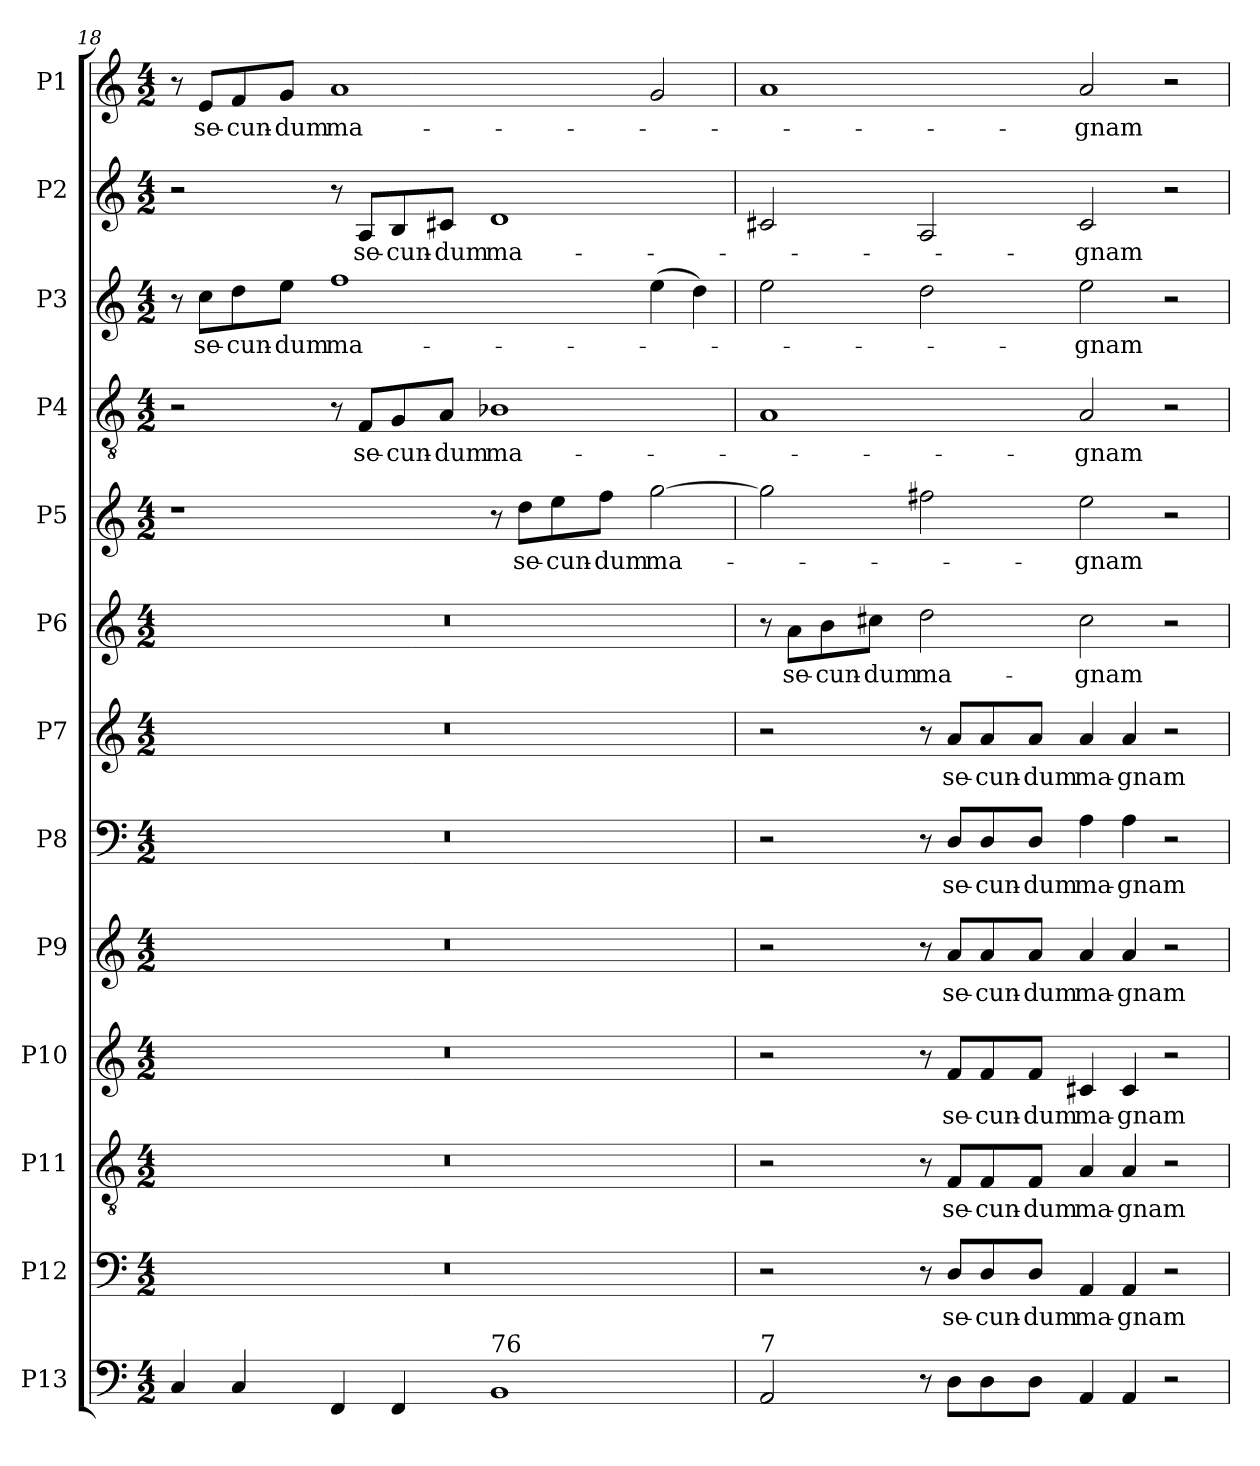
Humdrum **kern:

**kern	**kern	**text	**kern	**text	**kern	**text	**kern	**text	**kern	**text	**kern	**text	**kern	**text	**kern	**text	**kern	**text	**kern	**text	**kern	**text	**kern	**text
*part13	*part12	*part12	*part11	*part11	*part10	*part10	*part9	*part9	*part8	*part8	*part7	*part7	*part6	*part6	*part5	*part5	*part4	*part4	*part3	*part3	*part2	*part2	*part1	*part1
*staff13	*staff12	*staff12	*staff11	*staff11	*staff10	*staff10	*staff9	*staff9	*staff8	*staff8	*staff7	*staff7	*staff6	*staff6	*staff5	*staff5	*staff4	*staff4	*staff3	*staff3	*staff2	*staff2	*staff1	*staff1
*I"P13	*I"P12	*	*I"P11	*	*I"P10	*	*I"P9	*	*I"P8	*	*I"P7	*	*I"P6	*	*I"P5	*	*I"P4	*	*I"P3	*	*I"P2	*	*I"P1	*
!!LO:PB:g=z
*clefF4	*clefF4	*	*clefGv2	*	*clefG2	*	*clefG2	*	*clefF4	*	*clefG2	*	*clefG2	*	*clefG2	*	*clefGv2	*	*clefG2	*	*clefG2	*	*clefG2	*
*	*	*	*ITrd7c12	*	*	*	*	*	*	*	*	*	*	*	*	*	*ITrd7c12	*	*ITrd7c12	*	*	*	*	*
*k[]	*k[]	*	*k[]	*	*k[]	*	*k[]	*	*k[]	*	*k[]	*	*k[]	*	*k[]	*	*k[]	*	*k[]	*	*k[]	*	*k[]	*
*C:	*C:	*	*C:	*	*C:	*	*C:	*	*C:	*	*C:	*	*C:	*	*C:	*	*C:	*	*C:	*	*C:	*	*C:	*
*M4/2	*M4/2	*	*M4/2	*	*M4/2	*	*M4/2	*	*M4/2	*	*M4/2	*	*M4/2	*	*M4/2	*	*M4/2	*	*M4/2	*	*M4/2	*	*M4/2	*
=18	=18	=18	=18	=18	=18	=18	=18	=18	=18	=18	=18	=18	=18	=18	=18	=18	=18	=18	=18	=18	=18	=18	=18	=18
!	!LO:N:vis=1	!	!LO:N:vis=1	!	!LO:N:vis=1	!	!LO:N:vis=1	!	!LO:N:vis=1	!	!LO:N:vis=1	!	!LO:N:vis=1	!	!	!	!	!	!	!	!	!	!	!
4Ci/	0r	.	0r	.	0r	.	0r	.	0r	.	0r	.	0r	.	1r	.	2r	.	8r	.	2r	.	8r	.
!	!	!	!	!	!	!	!	!	!	!	!	!	!	!	!	!	!	!	!	!LO:LY:b:color=#000000	!	!	!	!
!	!	!	!	!	!	!	!	!	!	!	!	!	!	!	!	!	!	!	!	!	!	!	!	!LO:LY:b:color=#000000
.	.	.	.	.	.	.	.	.	.	.	.	.	.	.	.	.	.	.	8ci\L	se-	.	.	8ei/L	se-
!	!	!	!	!	!	!	!	!	!	!	!	!	!	!	!	!	!	!	!	!LO:LY:b:color=#000000	!	!	!	!
!	!	!	!	!	!	!	!	!	!	!	!	!	!	!	!	!	!	!	!	!	!	!	!	!LO:LY:b:color=#000000
4Ci/	.	.	.	.	.	.	.	.	.	.	.	.	.	.	.	.	.	.	8di\	-cun-	.	.	8fi/	-cun-
!	!	!	!	!	!	!	!	!	!	!	!	!	!	!	!	!	!	!	!	!LO:LY:b:color=#000000	!	!	!	!
!	!	!	!	!	!	!	!	!	!	!	!	!	!	!	!	!	!	!	!	!	!	!	!	!LO:LY:b:color=#000000
.	.	.	.	.	.	.	.	.	.	.	.	.	.	.	.	.	.	.	8ei\J	-dum	.	.	8gi/J	-dum
!	!	!	!	!	!	!	!	!	!	!	!	!	!	!	!	!	!	!	!	!LO:LY:b:color=#000000	!	!	!	!
!	!	!	!	!	!	!	!	!	!	!	!	!	!	!	!	!	!	!	!	!	!	!	!	!LO:LY:b:color=#000000
4FFi/	.	.	.	.	.	.	.	.	.	.	.	.	.	.	.	.	8r	.	1fi	ma-	8r	.	1ai	ma-
!	!	!	!	!	!	!	!	!	!	!	!	!	!	!	!	!	!	!LO:LY:b:color=#000000	!	!	!	!	!	!
!	!	!	!	!	!	!	!	!	!	!	!	!	!	!	!	!	!	!	!	!	!	!LO:LY:b:color=#000000	!	!
.	.	.	.	.	.	.	.	.	.	.	.	.	.	.	.	.	8FFi/L	se-	.	.	8Ai/L	se-	.	.
!	!	!	!	!	!	!	!	!	!	!	!	!	!	!	!	!	!	!LO:LY:b:color=#000000	!	!	!	!	!	!
!	!	!	!	!	!	!	!	!	!	!	!	!	!	!	!	!	!	!	!	!	!	!LO:LY:b:color=#000000	!	!
4FFi/	.	.	.	.	.	.	.	.	.	.	.	.	.	.	.	.	8GGi/	-cun-	.	.	8Bi/	-cun-	.	.
!	!	!	!	!	!	!	!	!	!	!	!	!	!	!	!	!	!	!LO:LY:b:color=#000000	!	!	!	!	!	!
!	!	!	!	!	!	!	!	!	!	!	!	!	!	!	!	!	!	!	!	!	!	!LO:LY:b:color=#000000	!	!
.	.	.	.	.	.	.	.	.	.	.	.	.	.	.	.	.	8AAi/J	-dum	.	.	8c#Xi/J	-dum	.	.
!	!	!	!	!	!	!	!	!	!	!	!	!	!	!	!	!	!	!LO:LY:b:color=#000000	!	!	!	!	!	!
!LO:TX:a:t=76	!	!	!	!	!	!	!	!	!	!	!	!	!	!	!	!	!	!	!	!	!	!	!	!
!	!	!	!	!	!	!	!	!	!	!	!	!	!	!	!	!	!	!	!	!	!	!LO:LY:b:color=#000000	!	!
1BBi	.	.	.	.	.	.	.	.	.	.	.	.	.	.	8r	.	1BB-Xi	ma-	.	.	1di	ma-	.	.
!	!	!	!	!	!	!	!	!	!	!	!	!	!	!	!	!LO:LY:b:color=#000000	!	!	!	!	!	!	!	!
.	.	.	.	.	.	.	.	.	.	.	.	.	.	.	8ddi\L	se-	.	.	.	.	.	.	.	.
!	!	!	!	!	!	!	!	!	!	!	!	!	!	!	!	!LO:LY:b:color=#000000	!	!	!	!	!	!	!	!
.	.	.	.	.	.	.	.	.	.	.	.	.	.	.	8eei\	-cun-	.	.	.	.	.	.	.	.
!	!	!	!	!	!	!	!	!	!	!	!	!	!	!	!	!LO:LY:b:color=#000000	!	!	!	!	!	!	!	!
.	.	.	.	.	.	.	.	.	.	.	.	.	.	.	8ffi\J	-dum	.	.	.	.	.	.	.	.
!	!	!	!	!	!	!	!	!	!	!	!	!	!	!	!	!LO:LY:b:color=#000000	!	!	!	!	!	!	!	!
.	.	.	.	.	.	.	.	.	.	.	.	.	.	.	[2ggi\	ma-	.	.	(4ei\	.	.	.	2gi/	.
.	.	.	.	.	.	.	.	.	.	.	.	.	.	.	.	.	.	.	4di\)	.	.	.	.	.
=19	=19	=19	=19	=19	=19	=19	=19	=19	=19	=19	=19	=19	=19	=19	=19	=19	=19	=19	=19	=19	=19	=19	=19	=19
!LO:TX:a:t=7	!	!	!	!	!	!	!	!	!	!	!	!	!	!	!	!	!	!	!	!	!	!	!	!
2AAi/	2r	.	2r	.	2r	.	2r	.	2r	.	2r	.	8r	.	2ggi\]	.	1AAi	.	2ei\	.	2c#Xi/	.	1ai	.
!	!	!	!	!	!	!	!	!	!	!	!	!	!	!LO:LY:b:color=#000000	!	!	!	!	!	!	!	!	!	!
.	.	.	.	.	.	.	.	.	.	.	.	.	8ai\L	se-	.	.	.	.	.	.	.	.	.	.
!	!	!	!	!	!	!	!	!	!	!	!	!	!	!LO:LY:b:color=#000000	!	!	!	!	!	!	!	!	!	!
.	.	.	.	.	.	.	.	.	.	.	.	.	8bi\	-cun-	.	.	.	.	.	.	.	.	.	.
!	!	!	!	!	!	!	!	!	!	!	!	!	!	!LO:LY:b:color=#000000	!	!	!	!	!	!	!	!	!	!
.	.	.	.	.	.	.	.	.	.	.	.	.	8cc#Xi\J	-dum	.	.	.	.	.	.	.	.	.	.
!	!	!	!	!	!	!	!	!	!	!	!	!	!	!LO:LY:b:color=#000000	!	!	!	!	!	!	!	!	!	!
8r	8r	.	8r	.	8r	.	8r	.	8r	.	8r	.	2ddi\	ma-	2ff#Xi\	.	.	.	2di\	.	2Ai/	.	.	.
!	!	!LO:LY:b:color=#000000	!	!	!	!	!	!	!	!	!	!	!	!	!	!	!	!	!	!	!	!	!	!
!	!	!	!	!LO:LY:b:color=#000000	!	!	!	!	!	!	!	!	!	!	!	!	!	!	!	!	!	!	!	!
!	!	!	!	!	!	!LO:LY:b:color=#000000	!	!	!	!	!	!	!	!	!	!	!	!	!	!	!	!	!	!
!	!	!	!	!	!	!	!	!LO:LY:b:color=#000000	!	!	!	!	!	!	!	!	!	!	!	!	!	!	!	!
!	!	!	!	!	!	!	!	!	!	!LO:LY:b:color=#000000	!	!	!	!	!	!	!	!	!	!	!	!	!	!
!	!	!	!	!	!	!	!	!	!	!	!	!LO:LY:b:color=#000000	!	!	!	!	!	!	!	!	!	!	!	!
8Di\L	8Di/L	se-	8FFi/L	se-	8fi/L	se-	8ai/L	se-	8Di/L	se-	8ai/L	se-	.	.	.	.	.	.	.	.	.	.	.	.
!	!	!LO:LY:b:color=#000000	!	!	!	!	!	!	!	!	!	!	!	!	!	!	!	!	!	!	!	!	!	!
!	!	!	!	!LO:LY:b:color=#000000	!	!	!	!	!	!	!	!	!	!	!	!	!	!	!	!	!	!	!	!
!	!	!	!	!	!	!LO:LY:b:color=#000000	!	!	!	!	!	!	!	!	!	!	!	!	!	!	!	!	!	!
!	!	!	!	!	!	!	!	!LO:LY:b:color=#000000	!	!	!	!	!	!	!	!	!	!	!	!	!	!	!	!
!	!	!	!	!	!	!	!	!	!	!LO:LY:b:color=#000000	!	!	!	!	!	!	!	!	!	!	!	!	!	!
!	!	!	!	!	!	!	!	!	!	!	!	!LO:LY:b:color=#000000	!	!	!	!	!	!	!	!	!	!	!	!
8Di\	8Di/	-cun-	8FFi/	-cun-	8fi/	-cun-	8ai/	-cun-	8Di/	-cun-	8ai/	-cun-	.	.	.	.	.	.	.	.	.	.	.	.
!	!	!LO:LY:b:color=#000000	!	!	!	!	!	!	!	!	!	!	!	!	!	!	!	!	!	!	!	!	!	!
!	!	!	!	!LO:LY:b:color=#000000	!	!	!	!	!	!	!	!	!	!	!	!	!	!	!	!	!	!	!	!
!	!	!	!	!	!	!LO:LY:b:color=#000000	!	!	!	!	!	!	!	!	!	!	!	!	!	!	!	!	!	!
!	!	!	!	!	!	!	!	!LO:LY:b:color=#000000	!	!	!	!	!	!	!	!	!	!	!	!	!	!	!	!
!	!	!	!	!	!	!	!	!	!	!LO:LY:b:color=#000000	!	!	!	!	!	!	!	!	!	!	!	!	!	!
!	!	!	!	!	!	!	!	!	!	!	!	!LO:LY:b:color=#000000	!	!	!	!	!	!	!	!	!	!	!	!
8Di\J	8Di/J	-dum	8FFi/J	-dum	8fi/J	-dum	8ai/J	-dum	8Di/J	-dum	8ai/J	-dum	.	.	.	.	.	.	.	.	.	.	.	.
!	!	!LO:LY:b:color=#000000	!	!	!	!	!	!	!	!	!	!	!	!	!	!	!	!	!	!	!	!	!	!
!	!	!	!	!LO:LY:b:color=#000000	!	!	!	!	!	!	!	!	!	!	!	!	!	!	!	!	!	!	!	!
!	!	!	!	!	!	!LO:LY:b:color=#000000	!	!	!	!	!	!	!	!	!	!	!	!	!	!	!	!	!	!
!	!	!	!	!	!	!	!	!LO:LY:b:color=#000000	!	!	!	!	!	!	!	!	!	!	!	!	!	!	!	!
!	!	!	!	!	!	!	!	!	!	!LO:LY:b:color=#000000	!	!	!	!	!	!	!	!	!	!	!	!	!	!
!	!	!	!	!	!	!	!	!	!	!	!	!LO:LY:b:color=#000000	!	!	!	!	!	!	!	!	!	!	!	!
!	!	!	!	!	!	!	!	!	!	!	!	!	!	!LO:LY:b:color=#000000	!	!	!	!	!	!	!	!	!	!
!	!	!	!	!	!	!	!	!	!	!	!	!	!	!	!	!LO:LY:b:color=#000000	!	!	!	!	!	!	!	!
!	!	!	!	!	!	!	!	!	!	!	!	!	!	!	!	!	!	!LO:LY:b:color=#000000	!	!	!	!	!	!
!	!	!	!	!	!	!	!	!	!	!	!	!	!	!	!	!	!	!	!	!LO:LY:b:color=#000000	!	!	!	!
!	!	!	!	!	!	!	!	!	!	!	!	!	!	!	!	!	!	!	!	!	!	!LO:LY:b:color=#000000	!	!
!	!	!	!	!	!	!	!	!	!	!	!	!	!	!	!	!	!	!	!	!	!	!	!	!LO:LY:b:color=#000000
4AAi/	4AAi/	ma-	4AAi/	ma-	4c#Xi/	ma-	4ai/	ma-	4Ai\	ma-	4ai/	ma-	2cc#i\	-gnam	2eei\	-gnam	2AAi/	-gnam	2ei\	-gnam	2c#i/	-gnam	2ai/	-gnam
!	!	!LO:LY:b:color=#000000	!	!	!	!	!	!	!	!	!	!	!	!	!	!	!	!	!	!	!	!	!	!
!	!	!	!	!LO:LY:b:color=#000000	!	!	!	!	!	!	!	!	!	!	!	!	!	!	!	!	!	!	!	!
!	!	!	!	!	!	!LO:LY:b:color=#000000	!	!	!	!	!	!	!	!	!	!	!	!	!	!	!	!	!	!
!	!	!	!	!	!	!	!	!LO:LY:b:color=#000000	!	!	!	!	!	!	!	!	!	!	!	!	!	!	!	!
!	!	!	!	!	!	!	!	!	!	!LO:LY:b:color=#000000	!	!	!	!	!	!	!	!	!	!	!	!	!	!
!	!	!	!	!	!	!	!	!	!	!	!	!LO:LY:b:color=#000000	!	!	!	!	!	!	!	!	!	!	!	!
4AAi/	4AAi/	-gnam	4AAi/	-gnam	4c#i/	-gnam	4ai/	-gnam	4Ai\	-gnam	4ai/	-gnam	.	.	.	.	.	.	.	.	.	.	.	.
2r	2r	.	2r	.	2r	.	2r	.	2r	.	2r	.	2r	.	2r	.	2r	.	2r	.	2r	.	2r	.
=	=	=	=	=	=	=	=	=	=	=	=	=	=	=	=	=	=	=	=	=	=	=	=	=
*-	*-	*-	*-	*-	*-	*-	*-	*-	*-	*-	*-	*-	*-	*-	*-	*-	*-	*-	*-	*-	*-	*-	*-	*-
